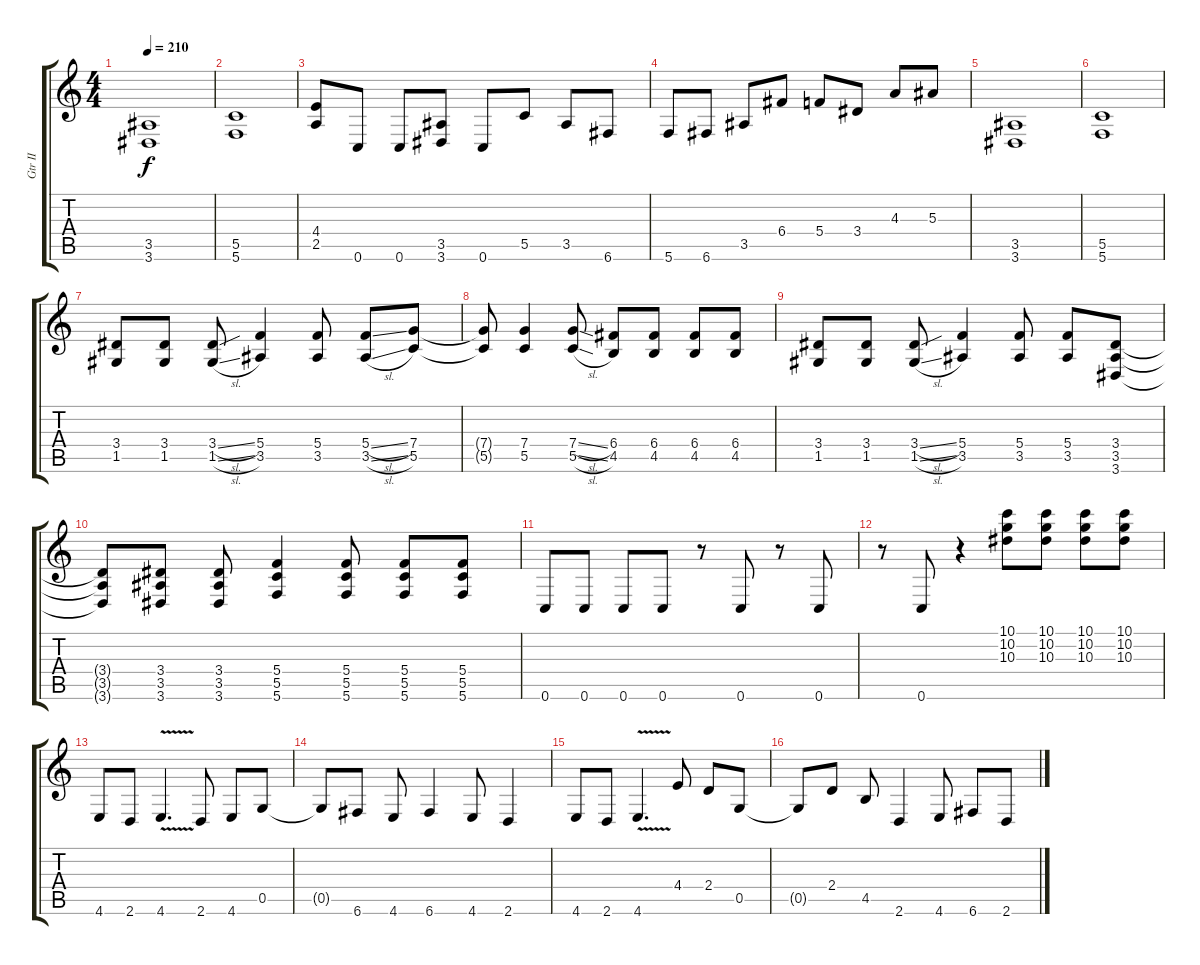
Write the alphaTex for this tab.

\track ("Gtr II" "Gtr II") {instrument overdrivenguitar}
\staff {score tabs}
\tuning (D4 A3 F3 C3 G2 C2) {hide}
\ts (4 4)
\tempo 210
\clef g2
\ks c
(3.5 3.6).1{dy f} |
(5.5 5.6).1 |
(4.4 2.5).8 0.6.8 0.6.8 (3.5 3.6).8 0.6.8 5.5.8 3.5.8 6.6.8 |
5.6.8 6.6.8 3.5.8 6.4.8 5.4.8 3.4.8 4.3.8 5.3.8 |
(3.5 3.6).1 |
(5.5 5.6).1 |
(3.4 1.5).8 (3.4 1.5).8 (3.4{sl} 1.5{sl}).8 (5.4 3.5).4 (5.4 3.5).8 (5.4{sl} 3.5{sl}).8 (7.4 5.5).8 |
(7.4{t} 5.5{t}).8 (7.4 5.5).4 (7.4{sl} 5.5{sl}).8 (6.4 4.5).8 (6.4 4.5).8 (6.4 4.5).8 (6.4 4.5).8 |
(3.4 1.5).8 (3.4 1.5).8 (3.4{sl} 1.5{sl}).8 (5.4 3.5).4 (5.4 3.5).8 (5.4 3.5).8 (3.4 3.5 3.6).8 |
(3.4{t} 3.5{t} 3.6{t}).8 (3.4 3.5 3.6).8 (3.4 3.5 3.6).8 (5.4 5.5 5.6).4 (5.4 5.5 5.6).8 (5.4 5.5 5.6).8 (5.4 5.5 5.6).8 |
0.6.8 0.6.8 0.6.8 0.6.8 r.8 0.6.8 r.8 0.6.8 |
r.8 0.6.8 r.4 (10.1 10.2 10.3).8 (10.1 10.2 10.3).8 (10.1 10.2 10.3).8 (10.1 10.2 10.3).8 |
4.6.8 2.6.8 4.6{v}.4{d} 2.6.8 4.6.8 0.5.8 |
0.5{t}.8 6.6.8 4.6.8 6.6.4 4.6.8 2.6.4 |
4.6.8 2.6.8 4.6{v}.4{d} 4.4.8 2.4.8 0.5.8 |
0.5{t}.8 2.4.8 4.5.8 2.6.4 4.6.8 6.6.8 2.6.8
